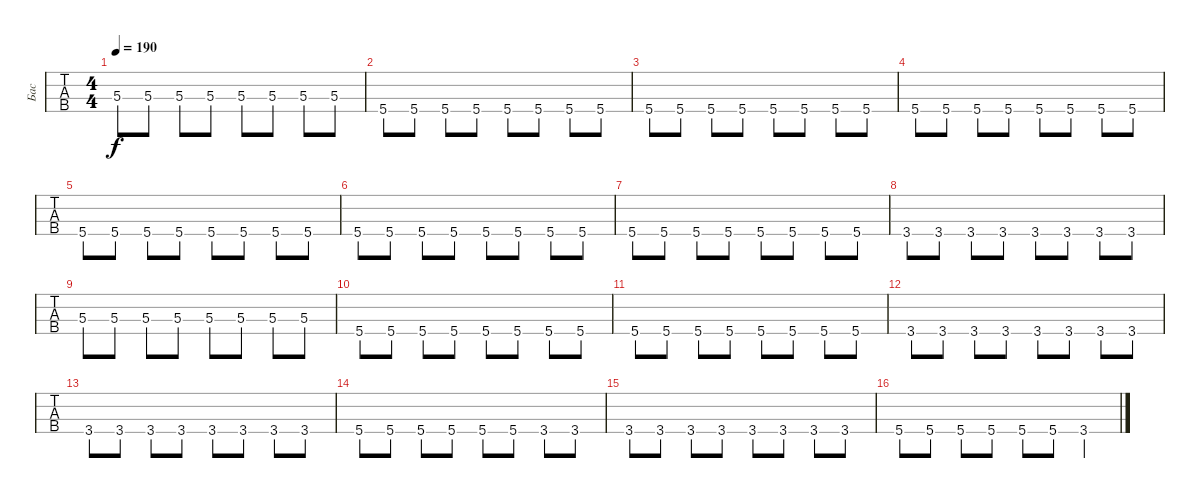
\track ("Бас" "Бас") {instrument electricbassfinger}
\staff {tabs}
\tuning (G2 D2 A1 E1) {hide}
\ts (4 4)
\tempo 190
\clef f4
\ks c
5.3.8{dy f} 5.3.8 5.3.8 5.3.8 5.3.8 5.3.8 5.3.8 5.3.8 |
5.4.8 5.4.8 5.4.8 5.4.8 5.4.8 5.4.8 5.4.8 5.4.8 |
5.4.8 5.4.8 5.4.8 5.4.8 5.4.8 5.4.8 5.4.8 5.4.8 |
5.4.8 5.4.8 5.4.8 5.4.8 5.4.8 5.4.8 5.4.8 5.4.8 |
5.4.8 5.4.8 5.4.8 5.4.8 5.4.8 5.4.8 5.4.8 5.4.8 |
5.4.8 5.4.8 5.4.8 5.4.8 5.4.8 5.4.8 5.4.8 5.4.8 |
5.4.8 5.4.8 5.4.8 5.4.8 5.4.8 5.4.8 5.4.8 5.4.8 |
3.4.8 3.4.8 3.4.8 3.4.8 3.4.8 3.4.8 3.4.8 3.4.8 |
5.3.8 5.3.8 5.3.8 5.3.8 5.3.8 5.3.8 5.3.8 5.3.8 |
5.4.8 5.4.8 5.4.8 5.4.8 5.4.8 5.4.8 5.4.8 5.4.8 |
5.4.8 5.4.8 5.4.8 5.4.8 5.4.8 5.4.8 5.4.8 5.4.8 |
3.4.8 3.4.8 3.4.8 3.4.8 3.4.8 3.4.8 3.4.8 3.4.8 |
3.4.8 3.4.8 3.4.8 3.4.8 3.4.8 3.4.8 3.4.8 3.4.8 |
5.4.8 5.4.8 5.4.8 5.4.8 5.4.8 5.4.8 3.4.8 3.4.8 |
3.4.8 3.4.8 3.4.8 3.4.8 3.4.8 3.4.8 3.4.8 3.4.8 |
5.4.8 5.4.8 5.4.8 5.4.8 5.4.8 5.4.8 3.4.4
